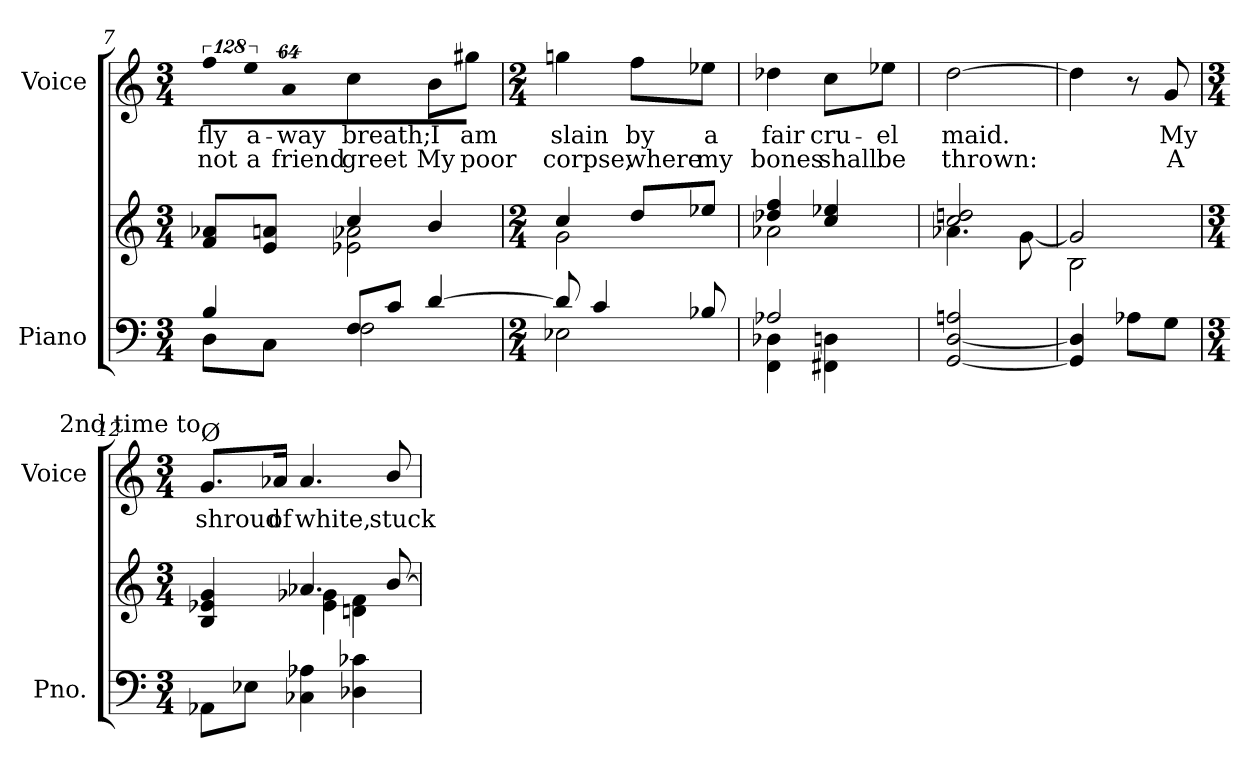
**kern	**kern	**kern	**text	**text
*part2	*part2	*part1	*part1	*part1
*staff3	*staff2	*staff1	*staff1	*staff1
*I"Piano	*	*I"Voice	*	*
*I'Pno.	*	*I'Voice	*	*
!!LO:LB:g=z
*clefF4	*clefG2	*clefG2	*	*
*k[]	*k[]	*k[]	*	*
*M3/4	*M3/4	*M3/4	*	*
=7	=7	=7	=7	=7
*^	*^	*	*	*
!	!	!	!	!LO:N:vis=8	!	!
!	!	!	!	!	!LO:LY:b:color=#000000	!LO:LY:b:color=#000000
4Bi/	8Di\L	8fi/ 8a-XiL	4ryy	1024%85ffi\L	fly	not
!	!	!	!	!LO:N:vis=8	!	!
!	!	!	!	!	!LO:LY:b:color=#000000	!LO:LY:b:color=#000000
.	.	.	.	1024%85eei\	a-	a
.	8Ci\J	8ei/ 8aniJ	.	.	.	.
!	!	!	!	!LO:N:vis=8	!	!
!	!	!	!	!	!LO:LY:b:color=#000000	!LO:LY:b:color=#000000
.	.	.	.	512%43ai\J	-way	friend
!	!	!	!	!	!LO:LY:b:color=#000000	!LO:LY:b:color=#000000
8Fi/L	2Fi\	4cci/	2e-Xi\ 2a-Xi	4cci\	breath;	greet
8ci/J	.	.	.	.	.	.
!	!	!	!	!	!LO:LY:b:color=#000000	!LO:LY:b:color=#000000
[>4di/	.	4bi/	.	8bi\L	I	My
!	!	!	!	!	!LO:LY:b:color=#000000	!LO:LY:b:color=#000000
.	.	.	.	8gg#Xi\J	am	poor
=8	=8	=8	=8	=8	=8	=8
*M2/4	*	*M2/4	*	*M2/4	*	*
!	!	!	!	!	!LO:LY:b:color=#000000	!LO:LY:b:color=#000000
8di/]	2E-Xi\	4cci/	2gi\	4ggni\	slain	corpse,
4ci/	.	.	.	.	.	.
!	!	!	!	!	!LO:LY:b:color=#000000	!LO:LY:b:color=#000000
.	.	8ddi/L	.	8ffi\L	by	where
!	!	!	!	!	!LO:LY:b:color=#000000	!LO:LY:b:color=#000000
8B-Xi/	.	8ee-Xi/J	.	8ee-Xi\J	a	my
=9	=9	=9	=9	=9	=9	=9
!	!	!	!	!	!LO:LY:b:color=#000000	!LO:LY:b:color=#000000
2A-Xi/	4FFi\ 4D-Xi	4dd-Xi/ 4ffi	2a-Xi\	4dd-Xi\	fair	bones
!	!	!	!	!	!LO:LY:b:color=#000000	!LO:LY:b:color=#000000
.	4FF#Xi\ 4Dni	4cci/ 4ee-Xi	.	8cci\L	cru-	shall
!	!	!	!	!	!LO:LY:b:color=#000000	!LO:LY:b:color=#000000
.	.	.	.	8ee-Xi\J	-el	be
*v	*v	*	*	*	*	*
!!LO:PB:g=z
=10	=10	=10	=10	=10	=10
!	!	!	!	!LO:LY:b:color=#000000	!LO:LY:b:color=#000000
[<2GGi/ [>2Di 2Ani	2cci/ 2ddni	4.a-Xi\	[>2ddi\	maid.	thrown:
.	.	[<8gi\	.	.	.
=11	=11	=11	=11	=11	=11
4GGi/] 4Di]	2gi/]	2Bi\	4ddi\]	.	.
8A-Xi\L	.	.	8r	.	.
!	!	!	!	!LO:LY:b:color=#000000	!LO:LY:b:color=#000000
8Gi\J	.	.	8gi/	My	A
=12	=12	=12	=12	=12	=12
*M3/4	*M3/4	*	*M3/4	*	*
!	!	!	!LO:TX:a:rj:t=2nd time to	!	!
!	!	!	!LO:TX:t=Ø	!	!
!	!	!	!	!LO:LY:b:color=#000000	!
8AA-Xi\L	4Bi/ 4e-Xi 4gi	4ryy	8.gi/L	shroud	.
8E-Xi\J	.	.	.	.	.
!	!	!	!	!LO:LY:b:color=#000000	!
.	.	.	16a-Xi/Jk	of	.
!	!	!	!	!LO:LY:b:color=#000000	!
4C-Xi\ 4A-Xi	4.a-Xi/	4e-i\ 4g-Xi	4.a-i/	white,	.
4D-Xi\ 4c-Xi	.	4dni\ 4fi	.	.	.
!	!	!	!	!LO:LY:b:color=#000000	!
.	[>8bi/	.	8bi/	stuck	.
*	*v	*v	*	*	*
=	=	=	=	=
*-	*-	*-	*-	*-
